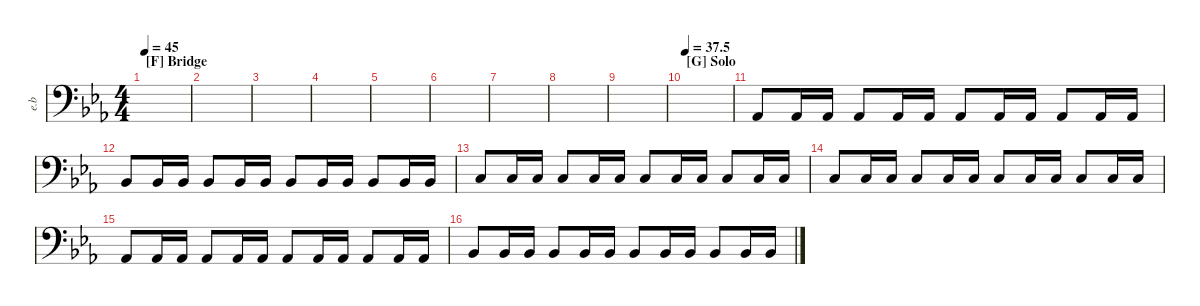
\defaultSystemsLayout 4
\hideDynamics
\bracketExtendMode nobrackets
\otherSystemsTrackNameOrientation horizontal
\track ("Electric Bass" "e.b") {instrument electricbassfinger}
\staff {score}
\tuning (G2 D2 A1 E1)
\ts (4 4)
\section ("F" "Bridge")
\tempo 45
\clef f4
\ks cminor
|
|
|
|
|
|
|
|
|
\section ("G" "Solo")
\tempo
37.5 |
4.4.8 4.4.16 4.4.16 4.4.8 4.4.16 4.4.16 4.4.8 4.4.16 4.4.16 4.4.8 4.4.16 4.4.16 |
6.4.8 6.4.16 6.4.16 6.4.8 6.4.16 6.4.16 6.4.8 6.4.16 6.4.16 6.4.8 6.4.16 6.4.16 |
8.4.8 8.4.16 8.4.16 8.4.8 8.4.16 8.4.16 8.4.8 8.4.16 8.4.16 8.4.8 8.4.16 8.4.16 |
8.4.8 8.4.16 8.4.16 8.4.8 8.4.16 8.4.16 8.4.8 8.4.16 8.4.16 8.4.8 8.4.16 8.4.16 |
4.4.8 4.4.16 4.4.16 4.4.8 4.4.16 4.4.16 4.4.8 4.4.16 4.4.16 4.4.8 4.4.16 4.4.16 |
6.4.8 6.4.16 6.4.16 6.4.8 6.4.16 6.4.16 6.4.8 6.4.16 6.4.16 6.4.8 6.4.16 6.4.16
